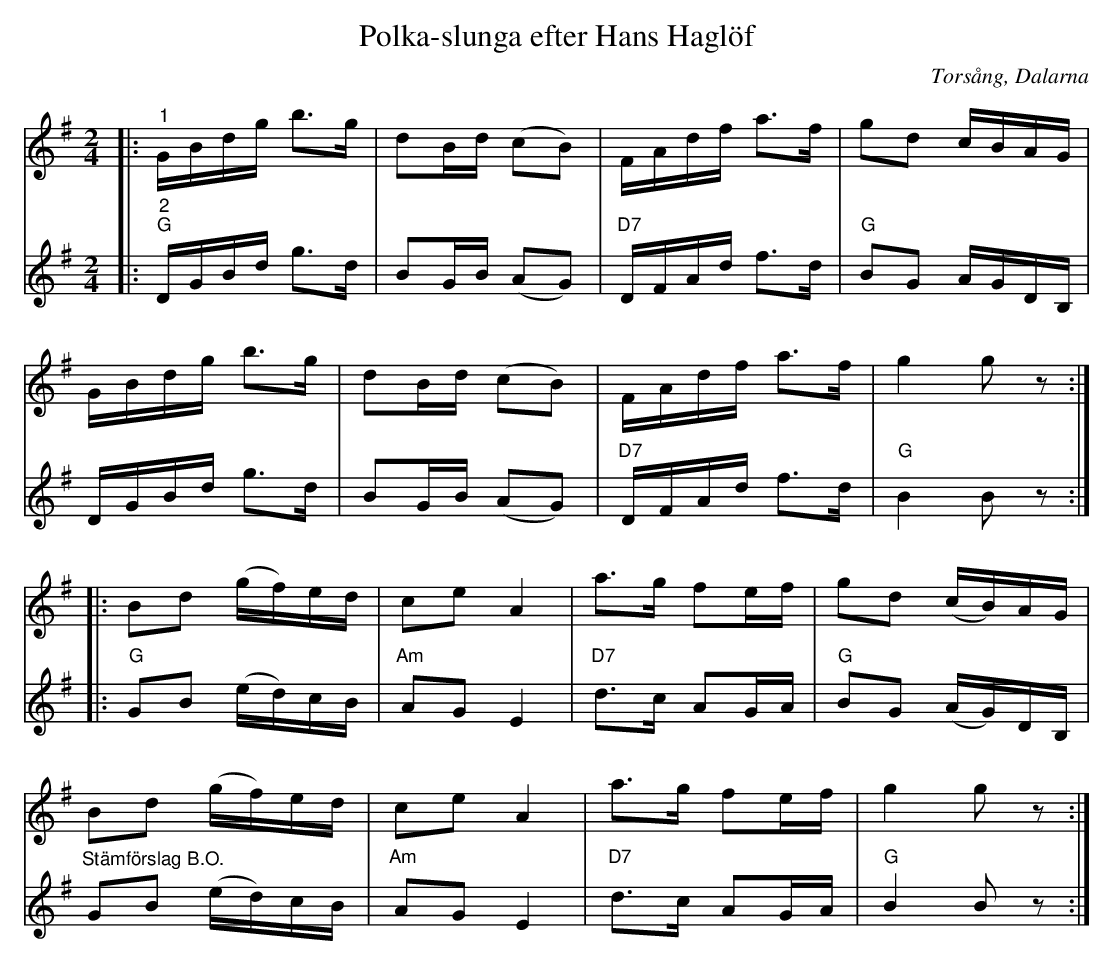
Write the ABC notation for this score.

X:1
T:Polka-slunga efter Hans Haglöf
O:Torsång, Dalarna
L:1/16
M:2/4
K:G
V:1
|:"^1" GBdg b2>g2 | d2Bd (c2B2) | FAdf a2>f2 | g2d2 cBAG |
GBdg b2>g2 | d2Bd (c2B2) | FAdf a2>f2 | g4 g2 z2 ::
B2d2 (gf)ed | c2e2 A4 | a2>g2 f2ef | g2d2 (cB)AG |
B2d2 (gf)ed | c2e2 A4 | a2>g2 f2ef | g4 g2 z2 :|
V:2
|:"^2""G" DGBd g2>d2 | B2GB (A2G2) |"D7" DFAd f2>d2 | "G" B2G2 AGDB, |
DGBd g2>d2 | B2GB (A2G2) | "D7" DFAd f2>d2 |"G" B4 B2 z2 ::
"G" G2B2 (ed)cB | "Am" A2G2 E4 |"D7" d2>c2 A2GA | "G" B2G2 (AG)DB, |
"^Stämförslag B.O." G2B2 (ed)cB | "Am" A2G2 E4 |"D7" d2>c2 A2GA |"G" B4 B2 z2 :|
